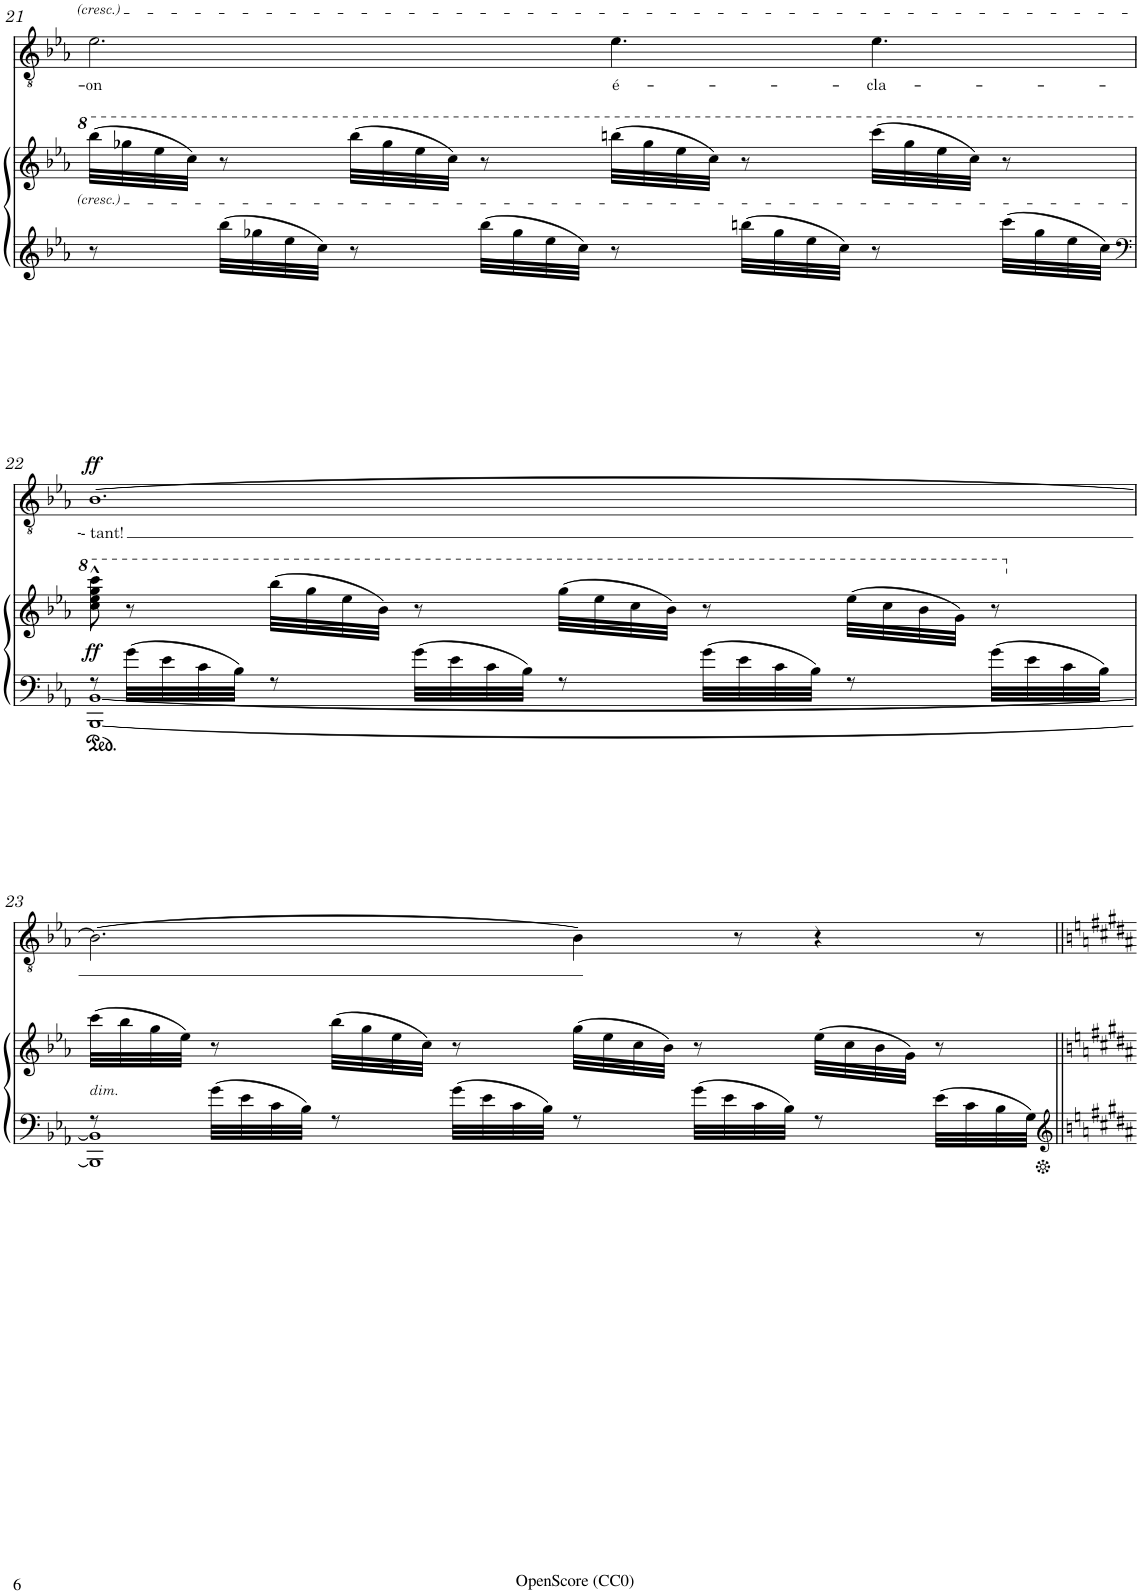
**kern	**kern	**dynam	**kern	**text	**dynam	**kern
*part3	*part3	*part3	*part2	*part2	*part2	*part1
*staff4	*staff3	*staff3/4	*staff2	*staff2	*staff2	*staff1
*I"Piano	*	*	*I"Tenor	*	*	*I"Contralto
*I'Pno	*	*	*	*	*	*
!!LO:PB:g=z
*clefG2	*clefG2	*	*clefGv2	*	*	*clefGv2
*k[b-e-a-]	*k[b-e-a-]	*	*k[b-e-a-]	*	*	*k[b-e-a-]
*M4/4	*M4/4	*	*M12/8	*	*	*M12/8
=21	=21	=21	=21	=21	=21	=21
!	!	!	!	!LO:LY:b	!	!
8r	(32bbb-\LLL	.	2.e-\	-on	.	1.r
.	32ggg-X\	.	.	.	.	.
.	32eee-\	.	.	.	.	.
.	32ccc\JJJ)	.	.	.	.	.
32bb-\LLL	8r	.	.	.	.	.
32gg-X\	.	.	.	.	.	.
32ee-\	.	.	.	.	.	.
32cc\JJJ	.	.	.	.	.	.
8r	(32bbb-\LLL	.	.	.	.	.
.	32ggg-\	.	.	.	.	.
.	32eee-\	.	.	.	.	.
.	32ccc\JJJ)	.	.	.	.	.
32bb-\LLL	8r	.	.	.	.	.
32gg-\	.	.	.	.	.	.
32ee-\	.	.	.	.	.	.
32cc\JJJ	.	.	.	.	.	.
8r	(32bbbn\LLL	.	.	.	.	.
.	32ggg-\	.	.	.	.	.
.	32eee-\	.	.	.	.	.
.	32ccc\JJJ)	.	.	.	.	.
32bbn\LLL	8r	.	.	.	.	.
32gg-\	.	.	.	.	.	.
32ee-\	.	.	.	.	.	.
32cc\JJJ	.	.	.	.	.	.
!	!	!	!	!LO:LY:b	!	!
8r	(32cccc\LLL	.	4.e-\	é-	.	.
.	32ggg-\	.	.	.	.	.
.	32eee-\	.	.	.	.	.
.	32ccc\JJJ)	.	.	.	.	.
32ccc\LLL	8r	.	.	.	.	.
32gg-\	.	.	.	.	.	.
32ee-\	.	.	.	.	.	.
32cc\JJJ	.	.	.	.	.	.
2ryy	2ryy	.	.	.	.	.
!	!	!	!	!LO:LY:b	!	!
.	.	.	4.e-\	-cla-	.	.
!!LO:LB:g=z
=22	=22	=22	=22	=22	=22	=22
*clefF4	*	*	*	*	*	*
*^	*	*	*	*	*	*
!	!	!	!LO:DY:b	!	!LO:LY:b	!LO:DY:a	!
8r	[1BBB- [1BB-	8ccc\^^ 8eee-\^^ 8ggg\^^ 8cccc\^^	ff	[1.B-	-- tant!	ff	1.r
32g\LLL	.	8r	.	.	.	.	.
32e-\	.	.	.	.	.	.	.
32c\	.	.	.	.	.	.	.
32B-\JJJ	.	.	.	.	.	.	.
8r	.	(32bbb-\LLL	.	.	.	.	.
.	.	32ggg\	.	.	.	.	.
.	.	32eee-\	.	.	.	.	.
.	.	32bb-\JJJ)	.	.	.	.	.
32g\LLL	.	8r	.	.	.	.	.
32e-\	.	.	.	.	.	.	.
32c\	.	.	.	.	.	.	.
32B-\JJJ	.	.	.	.	.	.	.
8r	.	(32ggg\LLL	.	.	.	.	.
.	.	32eee-\	.	.	.	.	.
.	.	32ccc\	.	.	.	.	.
.	.	32bb-\JJJ)	.	.	.	.	.
32g\LLL	.	8r	.	.	.	.	.
32e-\	.	.	.	.	.	.	.
32c\	.	.	.	.	.	.	.
32B-\JJJ	.	.	.	.	.	.	.
8r	.	(32eee-\LLL	.	.	.	.	.
.	.	32ccc\	.	.	.	.	.
.	.	32bb-\	.	.	.	.	.
.	.	32gg\JJJ)	.	.	.	.	.
32g\LLL	.	8r	.	.	.	.	.
32e-\	.	.	.	.	.	.	.
32c\	.	.	.	.	.	.	.
32B-\JJJ	.	.	.	.	.	.	.
2ryy	2ryy	2ryy	.	.	.	.	.
!!LO:LB:g=z
=23	=23	=23	=23	=23	=23	=23	=23
!	!	!LO:TX:b:i:t=dim.	!	!	!	!	!
8r	1BBB-] 1BB-]	(>32ccc\LLL	.	2.B-\_	.	.	1.r
.	.	32bb-\	.	.	.	.	.
.	.	32gg\	.	.	.	.	.
.	.	32ee-\JJJ)	.	.	.	.	.
32g\LLL	.	8r	.	.	.	.	.
32e-\	.	.	.	.	.	.	.
32c\	.	.	.	.	.	.	.
32B-\JJJ	.	.	.	.	.	.	.
8r	.	(>32bb-\LLL	.	.	.	.	.
.	.	32gg\	.	.	.	.	.
.	.	32ee-\	.	.	.	.	.
.	.	32cc\JJJ)	.	.	.	.	.
32g\LLL	.	8r	.	.	.	.	.
32e-\	.	.	.	.	.	.	.
32c\	.	.	.	.	.	.	.
32B-\JJJ	.	.	.	.	.	.	.
8r	.	(>32gg\LLL	.	.	.	.	.
.	.	32ee-\	.	.	.	.	.
.	.	32cc\	.	.	.	.	.
.	.	32b-\JJJ)	.	.	.	.	.
32g\LLL	.	8r	.	.	.	.	.
32e-\	.	.	.	.	.	.	.
32c\	.	.	.	.	.	.	.
32B-\JJJ	.	.	.	.	.	.	.
8r	.	(>32ee-\LLL	.	4B-\]	.	.	.
.	.	32cc\	.	.	.	.	.
.	.	32b-\	.	.	.	.	.
.	.	32g\JJJ)	.	.	.	.	.
32e-\LLL	.	8r	.	.	.	.	.
32c\	.	.	.	.	.	.	.
32B-\	.	.	.	.	.	.	.
32G\JJJ	.	.	.	.	.	.	.
2ryy	2ryy	2ryy	.	8r	.	.	.
.	.	.	.	4r	.	.	.
.	.	.	.	8r	.	.	.
*v	*v	*	*	*	*	*	*
=||	=||	=||	=||	=||	=||	=||
*-	*-	*-	*-	*-	*-	*-
